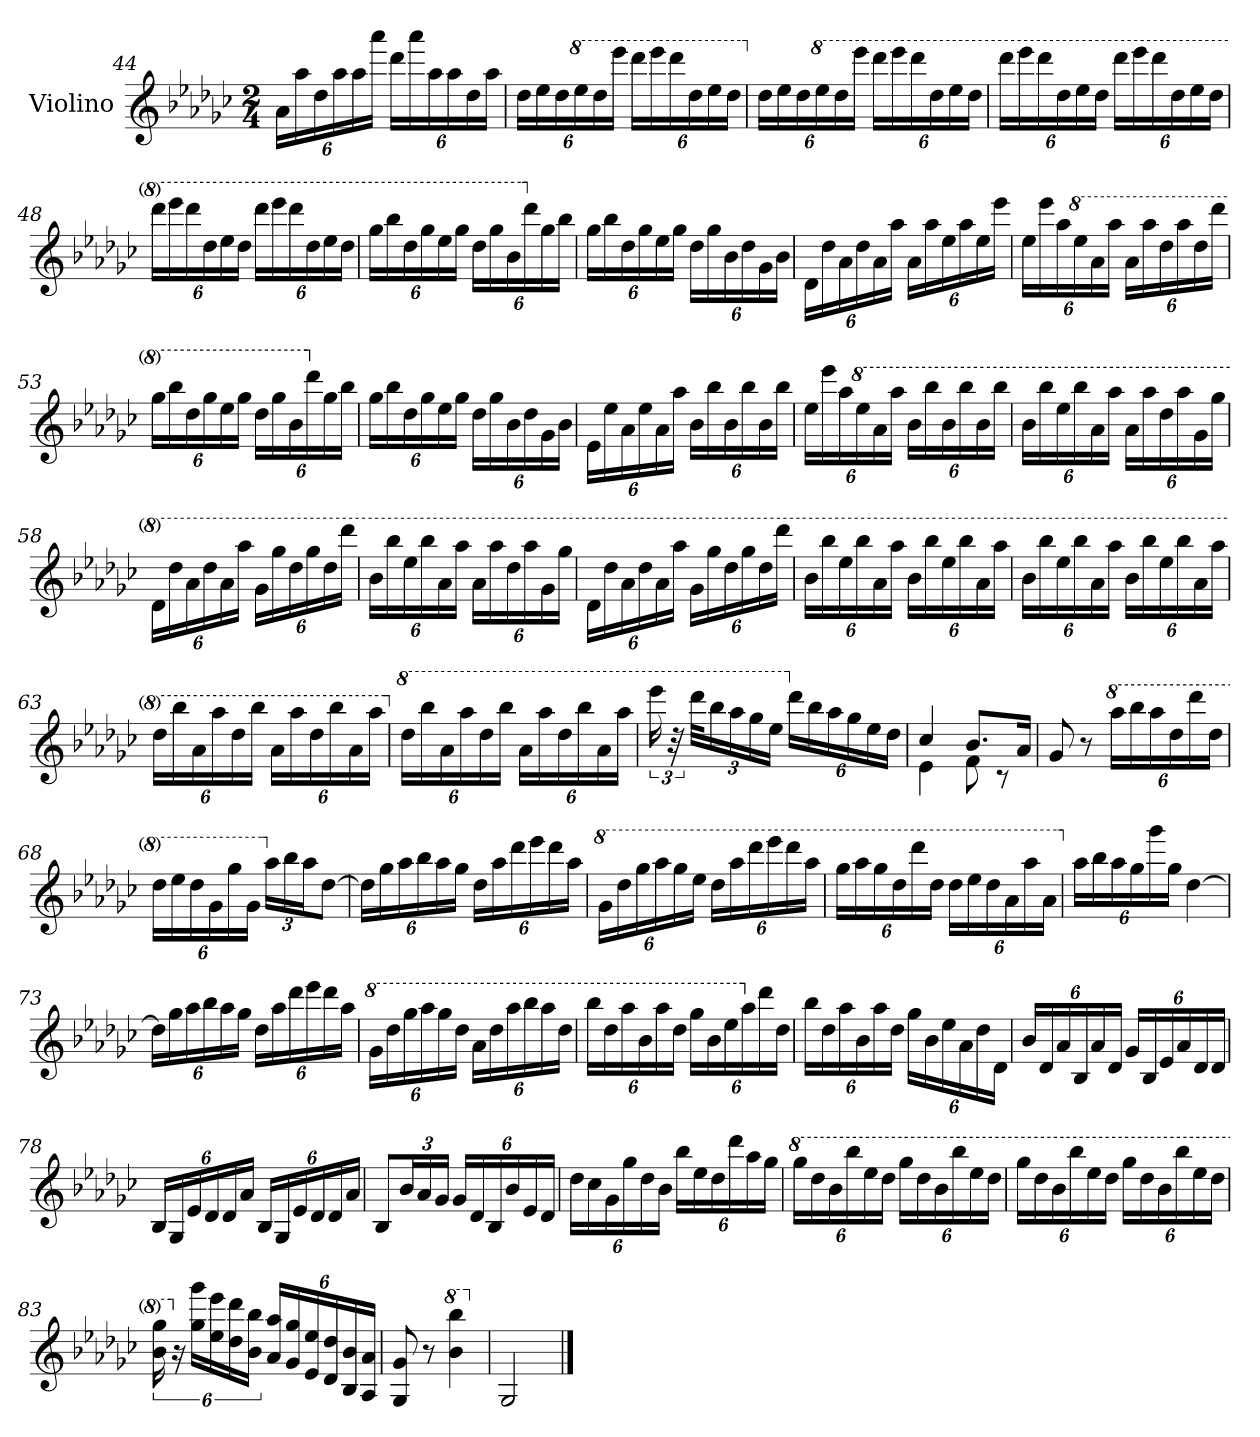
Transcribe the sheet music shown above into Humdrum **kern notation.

**kern
*part1
*staff1
*I"Violino
*I'Vln.
*clefG2
*k[b-e-a-d-g-c-]
*M2/4
*Xbrackettup
=44
24a-\LL
24aa-\
24dd-\
24aa-\
24aa-\
24aaa-\JJ
24ddd-\LL
24aaa-\
24aa-\
24aa-\
24dd-\
24aa-\JJ
!!LO:LB:g=z
=45
24dd-\LL
24ee-\
24dd-\
*8va
24eee-\
24ddd-\
24eeee-\JJ
24dddd-\LL
24eeee-\
24dddd-\
24ddd-\
24eee-\
24ddd-\JJ
=46
*X8va
24dd-\LL
24ee-\
24dd-\
*8va
24eee-\
24ddd-\
24eeee-\JJ
24dddd-\LL
24eeee-\
24dddd-\
24ddd-\
24eee-\
24ddd-\JJ
=47
24dddd-\LL
24eeee-\
24dddd-\
24ddd-\
24eee-\
24ddd-\JJ
24dddd-\LL
24eeee-\
24dddd-\
24ddd-\
24eee-\
24ddd-\JJ
!!LO:LB:g=z
=48
24dddd-\LL
24eeee-\
24dddd-\
24ddd-\
24eee-\
24ddd-\JJ
24dddd-\LL
24eeee-\
24dddd-\
24ddd-\
24eee-\
24ddd-\JJ
=49
24ggg-\LL
24bbb-\
24ddd-\
24ggg-\
24eee-\
24ggg-\JJ
24ddd-\LL
24ggg-\
24bb-\
*X8va
24ddd-\
24gg-\
24bb-\JJ
=50
24gg-\LL
24bb-\
24dd-\
24gg-\
24ee-\
24gg-\JJ
24dd-\LL
24gg-\
24b-\
24dd-\
24g-\
24b-\JJ
!!LO:LB:g=z
=51
24d-\LL
24dd-\
24a-\
24dd-\
24a-\
24aa-\JJ
24a-\LL
24aa-\
24ee-\
24aa-\
24ee-\
24eee-\JJ
=52
24ee-\LL
24eee-\
24aa-\
*8va
24eee-\
24aa-\
24aaa-\JJ
24aa-\LL
24aaa-\
24ddd-\
24aaa-\
24ddd-\
24dddd-\JJ
=53
24ggg-\LL
24bbb-\
24ddd-\
24ggg-\
24eee-\
24ggg-\JJ
24ddd-\LL
24ggg-\
24bb-\
*X8va
24ddd-\
24gg-\
24bb-\JJ
!!LO:LB:g=z
=54
24gg-\LL
24bb-\
24dd-\
24gg-\
24ee-\
24gg-\JJ
24dd-\LL
24gg-\
24b-\
24dd-\
24g-\
24b-\JJ
=55
24e-\LL
24ee-\
24a-\
24ee-\
24a-\
24aa-\JJ
24b-\LL
24bb-\
24b-\
24bb-\
24b-\
24bb-\JJ
=56
24ee-\LL
24eee-\
24aa-\
*8va
24eee-\
24aa-\
24aaa-\JJ
24bb-\LL
24bbb-\
24bb-\
24bbb-\
24bb-\
24bbb-\JJ
!!LO:LB:g=z
=57
24bb-\LL
24bbb-\
24eee-\
24bbb-\
24aa-\
24aaa-\JJ
24aa-\LL
24aaa-\
24ddd-\
24aaa-\
24gg-\
24ggg-\JJ
=58
24dd-\LL
24ddd-\
24aa-\
24ddd-\
24aa-\
24aaa-\JJ
24gg-\LL
24ggg-\
24ddd-\
24ggg-\
24ddd-\
24dddd-\JJ
=59
24bb-\LL
24bbb-\
24eee-\
24bbb-\
24aa-\
24aaa-\JJ
24aa-\LL
24aaa-\
24ddd-\
24aaa-\
24gg-\
24ggg-\JJ
!!LO:LB:g=z
=60
24dd-\LL
24ddd-\
24aa-\
24ddd-\
24aa-\
24aaa-\JJ
24gg-\LL
24ggg-\
24ddd-\
24ggg-\
24ddd-\
24dddd-\JJ
=61
24bb-\LL
24bbb-\
24eee-\
24bbb-\
24aa-\
24aaa-\JJ
24bb-\LL
24bbb-\
24eee-\
24bbb-\
24aa-\
24aaa-\JJ
=62
24bb-\LL
24bbb-\
24eee-\
24bbb-\
24aa-\
24aaa-\JJ
24bb-\LL
24bbb-\
24eee-\
24bbb-\
24aa-\
24aaa-\JJ
!!LO:LB:g=z
=63
24ddd-\LL
24bbb-\
24aa-\
24aaa-\
24ddd-\
24bbb-\JJ
24aa-\LL
24aaa-\
24ddd-\
24bbb-\
24aa-\
24aaa-\JJ
=64
*X8va
*8va
24ddd-\LL
24bbb-\
24aa-\
24aaa-\
24ddd-\
24bbb-\JJ
24aa-\LL
24aaa-\
24ddd-\
24bbb-\
24aa-\
24aaa-\JJ
=65
*brackettup
24eeee-\
48r
48dddd-\KLL
24bbb-\
24aaa-\
24ggg-\
24eee-\JJ
*X8va
*Xbrackettup
24ddd-\LL
24bb-\
24aa-\
24gg-\
24ee-\
24dd-\JJ
=66
*^
4cc-/	4e-\
8.b-/L	8f\
.	8r
16a-/Jk	.
*v	*v
!!LO:PB:g=z
=67
8g-/
8r
*8va
24aaa-\LL
24bbb-\
24aaa-\
24ddd-\
24dddd-\
24ddd-\JJ
=68
24ddd-\LL
24eee-\
24ddd-\
24gg-\
24ggg-\
24gg-\JJ
*X8va
24aa-\LL
24bb-\
24aa-\J
[8dd-\J
=69
24dd-\LL]
24gg-\
24aa-\
24bb-\
24aa-\
24gg-\JJ
24dd-\LL
24aa-\
24ddd-\
24eee-\
24ddd-\
24aa-\JJ
!!LO:LB:g=z
=70
*8va
24gg-\LL
24ddd-\
24ggg-\
24aaa-\
24ggg-\
24eee-\JJ
24ddd-\LL
24aaa-\
24dddd-\
24eeee-\
24dddd-\
24aaa-\JJ
=71
24ggg-\LL
24aaa-\
24ggg-\
24ddd-\
24dddd-\
24ddd-\JJ
24ddd-\LL
24eee-\
24ddd-\
24aa-\
24aaa-\
24aa-\JJ
=72
*X8va
24aa-\LL
24bb-\
24aa-\
24gg-\
24ggg-\
24gg-\JJ
[4dd-\
!!LO:LB:g=z
=73
24dd-\LL]
24gg-\
24aa-\
24bb-\
24aa-\
24gg-\JJ
24dd-\LL
24aa-\
24ddd-\
24eee-\
24ddd-\
24aa-\JJ
=74
*8va
24gg-\LL
24ddd-\
24ggg-\
24aaa-\
24ggg-\
24ddd-\JJ
24aa-\LL
24ddd-\
24aaa-\
24bbb-\
24aaa-\
24ddd-\JJ
=75
24bbb-\LL
24ddd-\
24aaa-\
24bb-\
24aaa-\
24ddd-\JJ
24ggg-\LL
24bb-\
24eee-\
*X8va
24aa-\
24ddd-\
24dd-\JJ
!!LO:LB:g=z
=76
24bb-\LL
24dd-\
24aa-\
24b-\
24aa-\
24dd-\JJ
24gg-\LL
24b-\
24ee-\
24a-\
24dd-\
24d-\JJ
=77
24b-/LL
24d-/
24a-/
24B-/
24a-/
24d-/JJ
24g-/LL
24B-/
24e-/
24a-/
24d-/
24d-/JJ
=78
24B-/LL
24G-/
24e-/
24d-/
24d-/
24a-/JJ
24B-/LL
24G-/
24e-/
24d-/
24d-/
24a-/JJ
!!LO:LB:g=z
=79
8B-/L
24b-/L
24a-/
24g-/JJ
24g-/LL
24d-/
24B-/
24b-/
24e-/
24d-/JJ
=80
24dd-\LL
24cc-\
24g-\
24gg-\
24dd-\
24b-\JJ
24bb-\LL
24ee-\
24dd-\
24ddd-\
24aa-\
24gg-\JJ
=81
*8va
24ggg-\LL
24ddd-\
24bb-\
24bbb-\
24eee-\
24ddd-\JJ
24ggg-\LL
24ddd-\
24bb-\
24bbb-\
24eee-\
24ddd-\JJ
!!LO:LB:g=z
=82
24ggg-\LL
24ddd-\
24bb-\
24bbb-\
24eee-\
24ddd-\JJ
24ggg-\LL
24ddd-\
24bb-\
24bbb-\
24eee-\
24ddd-\JJ
=83
*brackettup
24bb-\ 24ggg-\
*X8va
24r
24gg-\ 24ggg-\LL
24ee-\ 24eee-\
24dd-\ 24ddd-\
24b-\ 24bb-\JJ
*Xbrackettup
24a-/ 24aa-/LL
24g-/ 24gg-/
24e-/ 24ee-/
24d-/ 24dd-/
24B-/ 24b-/
24A-/ 24a-/JJ
=84
8G-/ 8g-/
8r
*8va
4bb-\ 4bbb-\
=85
*X8va
2G-/
==
*-
